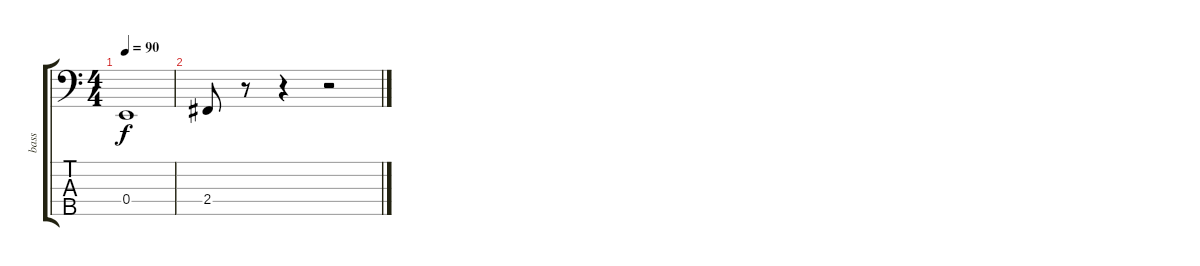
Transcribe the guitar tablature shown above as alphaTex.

\track ("bass" "bass") {instrument electricbassfinger}
\staff {score tabs}
\tuning (G2 D2 A1 E1 B0) {hide}
\ts (4 4)
\tempo 90
\clef f4
\ks c
0.4{t}.1{dy f} |
2.4.8 r.8 r.4 r.2
